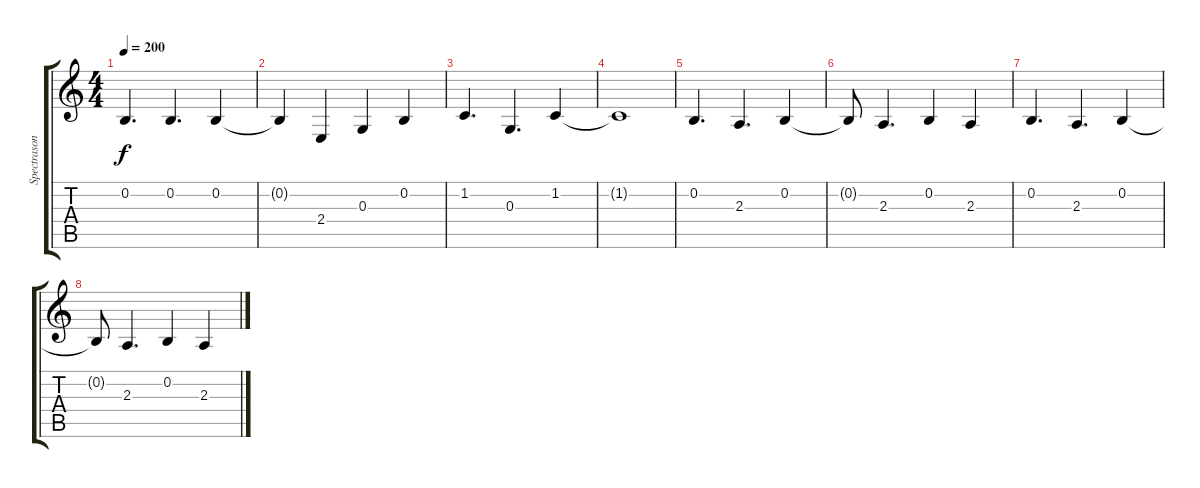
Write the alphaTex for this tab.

\track ("Spectrasonics Omnisphere" "Spectrason") {instrument whistle}
\staff {score tabs}
\tuning (E4 B3 G3 D3 A2 E2) {hide}
\ts (4 4)
\tempo 200
\clef g2
\ks c
0.2.4{d dy f} 0.2.4{d} 0.2.4 |
0.2{t}.4 2.4.4 0.3.4 0.2.4 |
1.2.4{d} 0.3.4{d} 1.2.4 |
1.2{t}.1 |
0.2.4{d} 2.3.4{d} 0.2.4 |
0.2{t}.8 2.3.4{d} 0.2.4 2.3.4 |
0.2.4{d} 2.3.4{d} 0.2.4 |
0.2{t}.8 2.3.4{d} 0.2.4 2.3.4
